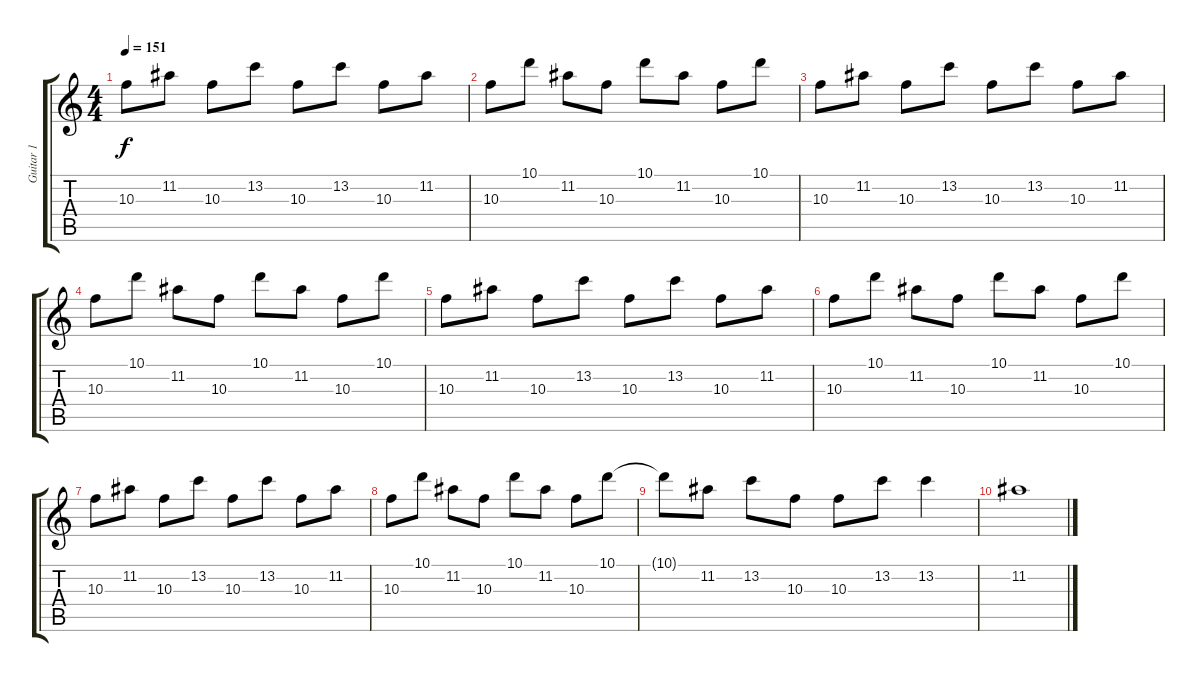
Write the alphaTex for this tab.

\track ("Guitar 1" "Guitar 1") {instrument distortionguitar}
\staff {score tabs}
\tuning (E4 B3 G3 D3 A2 D2) {hide}
\ts (4 4)
\tempo 151
\clef g2
\ks c
10.3.8{dy f} 11.2.8 10.3.8 13.2.8 10.3.8 13.2.8 10.3.8 11.2.8 |
10.3.8 10.1.8 11.2.8 10.3.8 10.1.8 11.2.8 10.3.8 10.1.8 |
10.3.8 11.2.8 10.3.8 13.2.8 10.3.8 13.2.8 10.3.8 11.2.8 |
10.3.8 10.1.8 11.2.8 10.3.8 10.1.8 11.2.8 10.3.8 10.1.8 |
10.3.8 11.2.8 10.3.8 13.2.8 10.3.8 13.2.8 10.3.8 11.2.8 |
10.3.8 10.1.8 11.2.8 10.3.8 10.1.8 11.2.8 10.3.8 10.1.8 |
10.3.8 11.2.8 10.3.8 13.2.8 10.3.8 13.2.8 10.3.8 11.2.8 |
10.3.8 10.1.8 11.2.8 10.3.8 10.1.8 11.2.8 10.3.8 10.1.8 |
10.1{t}.8 11.2.8 13.2.8 10.3.8 10.3.8 13.2.8 13.2.4 |
11.2.1
